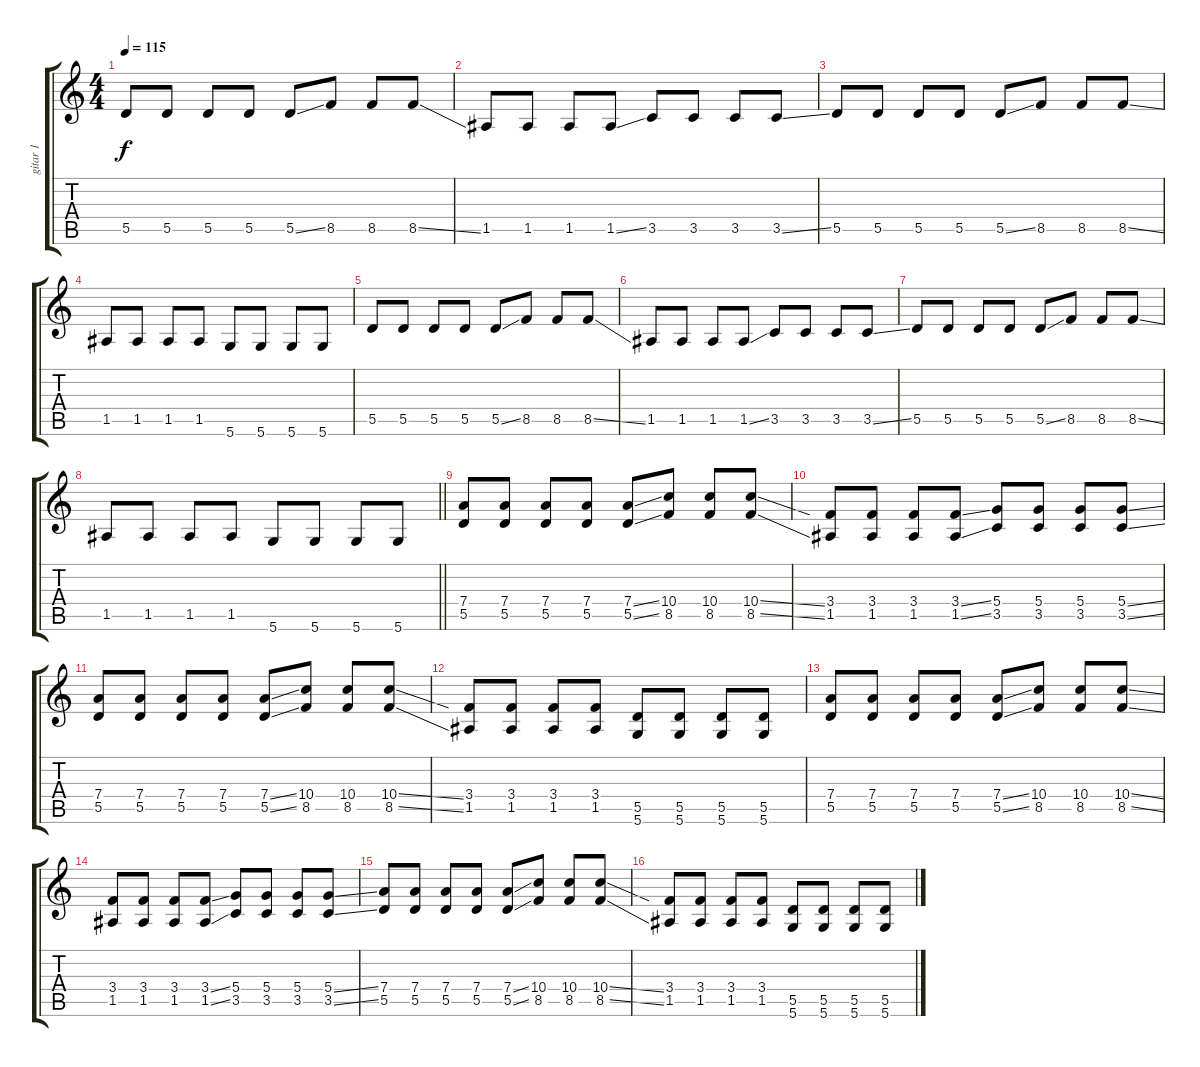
\track ("gitar 1" "gitar 1") {instrument distortionguitar}
\staff {score tabs}
\tuning (E4 B3 G3 D3 A2 D2) {hide}
\ts (4 4)
\section ("" "")
\tempo 115
\clef g2
\ks c
5.5.8{dy f} 5.5.8 5.5.8 5.5.8 5.5{ss}.8 8.5.8 8.5.8 8.5{ss}.8 |
1.5.8 1.5.8 1.5.8 1.5{ss}.8 3.5.8 3.5.8 3.5.8 3.5{ss}.8 |
5.5.8 5.5.8 5.5.8 5.5.8 5.5{ss}.8 8.5.8 8.5.8 8.5{ss}.8 |
1.5.8 1.5.8 1.5.8 1.5.8 5.6.8 5.6.8 5.6.8 5.6.8 |
5.5.8 5.5.8 5.5.8 5.5.8 5.5{ss}.8 8.5.8 8.5.8 8.5{ss}.8 |
1.5.8 1.5.8 1.5.8 1.5{ss}.8 3.5.8 3.5.8 3.5.8 3.5{ss}.8 |
5.5.8 5.5.8 5.5.8 5.5.8 5.5{ss}.8 8.5.8 8.5.8 8.5{ss}.8 |
\barLineRight lightlight
1.5.8 1.5.8 1.5.8 1.5.8 5.6.8 5.6.8 5.6.8 5.6.8 |
\section ("" "")
(7.4 5.5).8 (7.4 5.5).8 (7.4 5.5).8 (7.4 5.5).8 (7.4{ss} 5.5{ss}).8 (10.4 8.5).8 (10.4 8.5).8 (10.4{ss} 8.5{ss}).8 |
(3.4 1.5).8 (3.4 1.5).8 (3.4 1.5).8 (3.4{ss} 1.5{ss}).8 (5.4 3.5).8 (5.4 3.5).8 (5.4 3.5).8 (5.4{ss} 3.5{ss}).8 |
(7.4 5.5).8 (7.4 5.5).8 (7.4 5.5).8 (7.4 5.5).8 (7.4{ss} 5.5{ss}).8 (10.4 8.5).8 (10.4 8.5).8 (10.4{ss} 8.5{ss}).8 |
(3.4 1.5).8 (3.4 1.5).8 (3.4 1.5).8 (3.4 1.5).8 (5.5 5.6).8 (5.5 5.6).8 (5.5 5.6).8 (5.5 5.6).8 |
(7.4 5.5).8 (7.4 5.5).8 (7.4 5.5).8 (7.4 5.5).8 (7.4{ss} 5.5{ss}).8 (10.4 8.5).8 (10.4 8.5).8 (10.4{ss} 8.5{ss}).8 |
(3.4 1.5).8 (3.4 1.5).8 (3.4 1.5).8 (3.4{ss} 1.5{ss}).8 (5.4 3.5).8 (5.4 3.5).8 (5.4 3.5).8 (5.4{ss} 3.5{ss}).8 |
(7.4 5.5).8 (7.4 5.5).8 (7.4 5.5).8 (7.4 5.5).8 (7.4{ss} 5.5{ss}).8 (10.4 8.5).8 (10.4 8.5).8 (10.4{ss} 8.5{ss}).8 |
(3.4 1.5).8 (3.4 1.5).8 (3.4 1.5).8 (3.4 1.5).8 (5.5 5.6).8 (5.5 5.6).8 (5.5 5.6).8 (5.5 5.6).8
